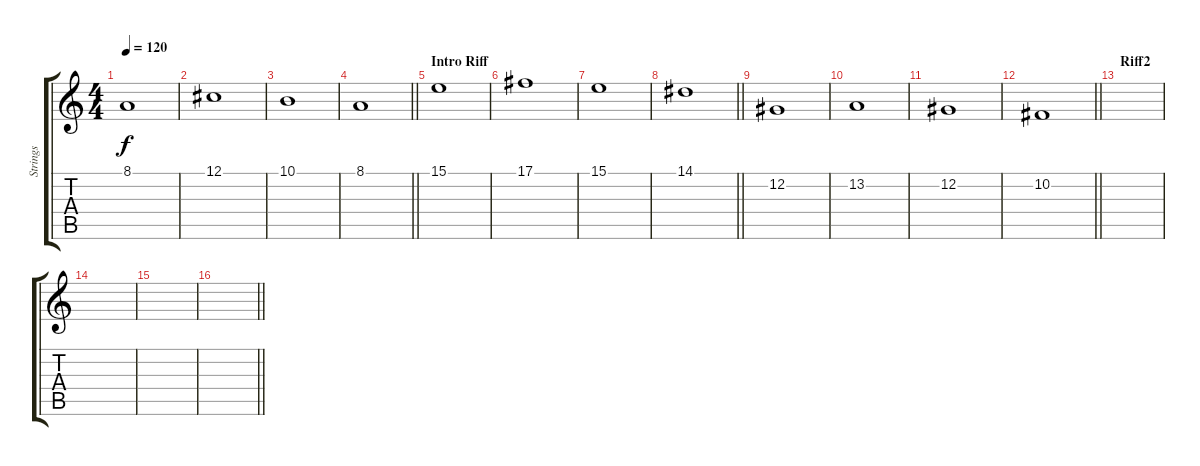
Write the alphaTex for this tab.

\track ("Strings" "Strings") {instrument stringensemble1}
\staff {score tabs}
\tuning (Db4 Ab3 E3 B2 Gb2 Db2) {hide}
\ts (4 4)
\tempo 120
\clef g2
\ks c
8.1.1{dy f} |
12.1.1 |
10.1.1 |
\barLineRight lightlight
8.1.1 |
\section ("" "Intro Riff")
15.1.1 |
17.1.1 |
15.1.1 |
\barLineRight lightlight
14.1.1 |
12.2.1{volume 9} |
13.2.1 |
12.2.1 |
\barLineRight lightlight
10.2.1 |
\section ("" "Riff2")
|
|
|
\barLineRight lightlight
